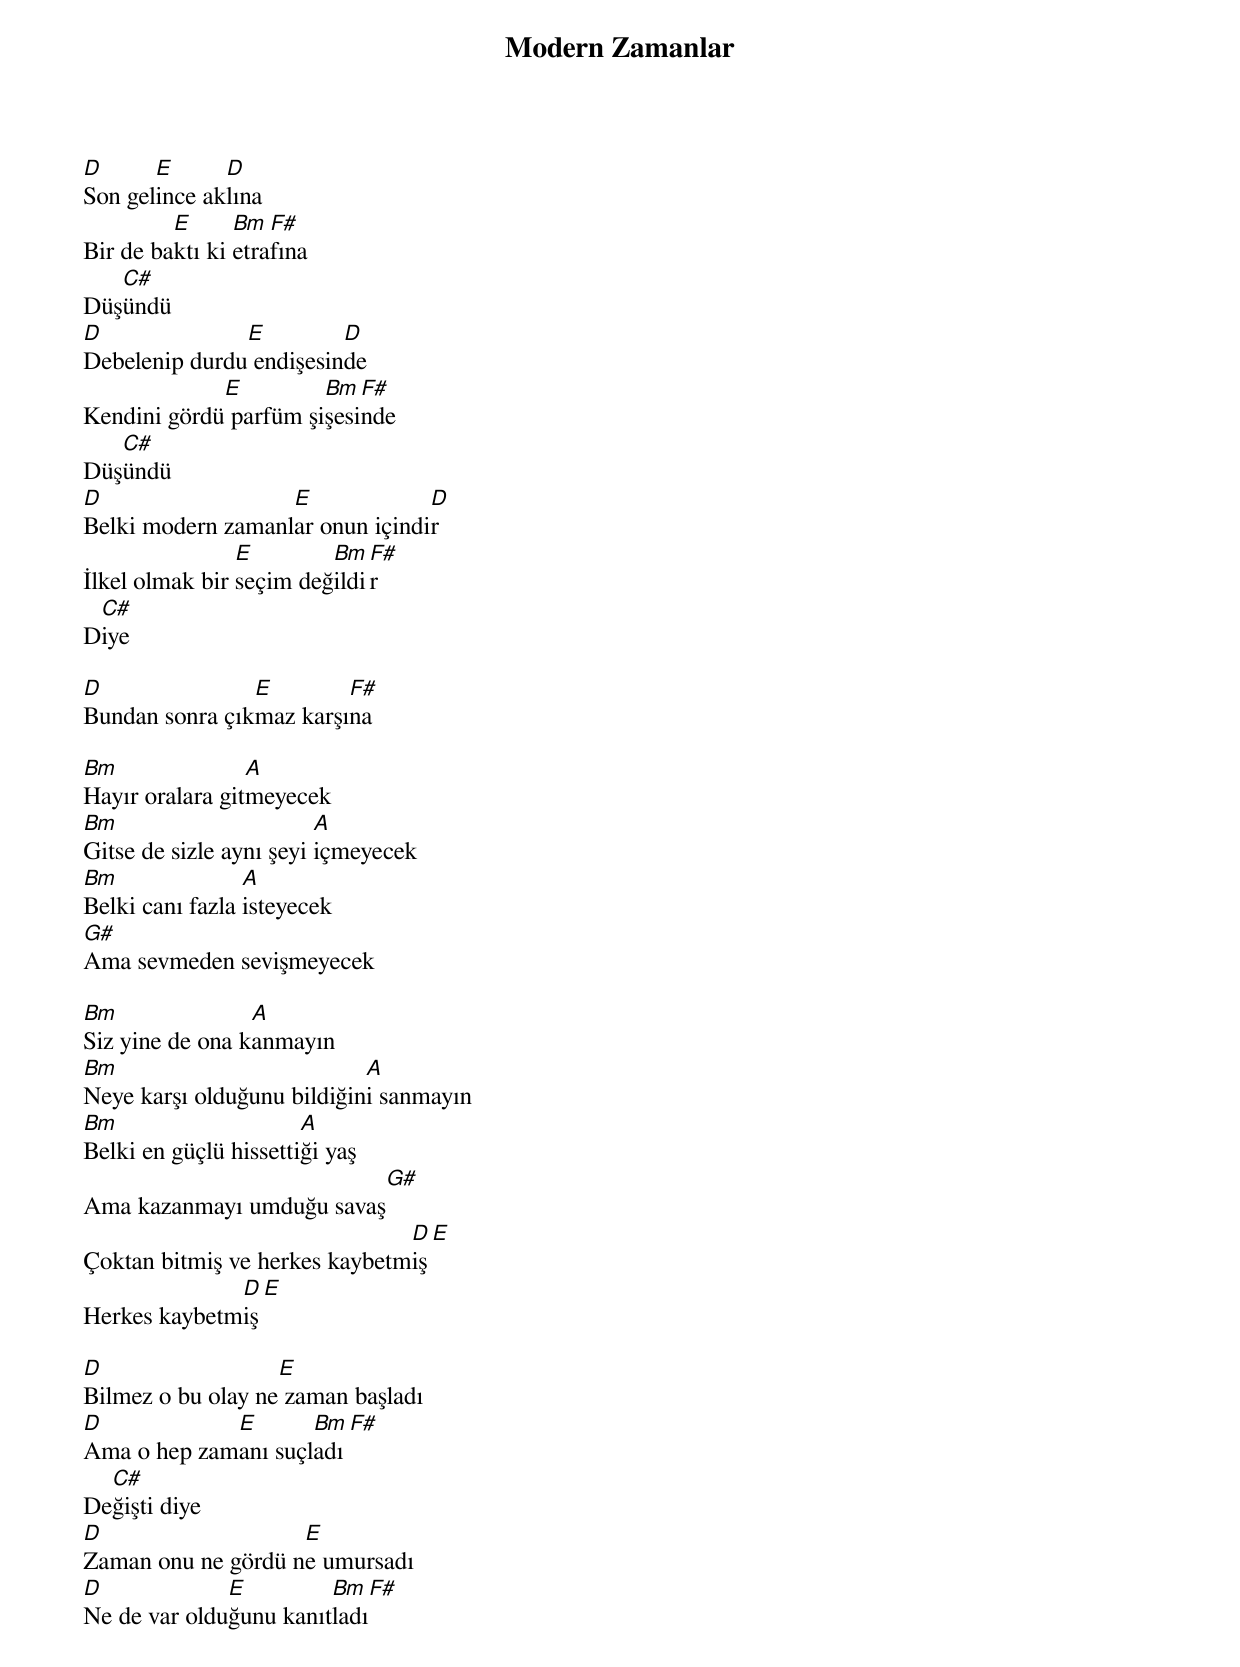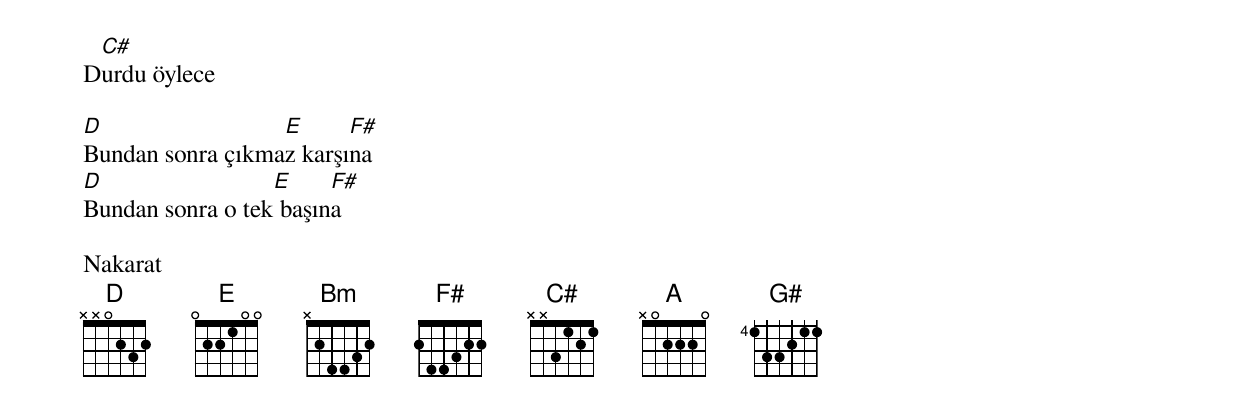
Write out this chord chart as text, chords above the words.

{title: Modern Zamanlar}
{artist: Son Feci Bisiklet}

D      E      D
Son gelince aklına
         E      Bm  F#
Bir de baktı ki etrafına
   C#
Düşündü
D              E         D
Debelenip durdu endişesinde
             E         Bm  F#
Kendini gördü parfüm şişesinde
   C#
Düşündü
D                  E             D
Belki modern zamanlar onun içindir
                E        Bm  F#
İlkel olmak bir seçim değildir
 C#
Diye

D               E        F#
Bundan sonra çıkmaz karşına

Bm               A
Hayır oralara gitmeyecek
Bm                       A
Gitse de sizle aynı şeyi içmeyecek
Bm               A
Belki canı fazla isteyecek
G#
Ama sevmeden sevişmeyecek

Bm               A
Siz yine de ona kanmayın
Bm                          A
Neye karşı olduğunu bildiğini sanmayın
Bm                     A
Belki en güçlü hissettiği yaş
                          G#
Ama kazanmayı umduğu savaş
                               D    E
Çoktan bitmiş ve herkes kaybetmiş
              D  E
Herkes kaybetmiş

D                  E
Bilmez o bu olay ne zaman başladı
D            E       Bm  F#
Ama o hep zamanı suçladı
  C#
Değişti diye
D                   E
Zaman onu ne gördü ne umursadı
D             E         Bm  F#
Ne de var olduğunu kanıtladı
 C#
Durdu öylece

D                 E      F#
Bundan sonra çıkmaz karşına
D                 E     F#
Bundan sonra o tek başına

Nakarat
